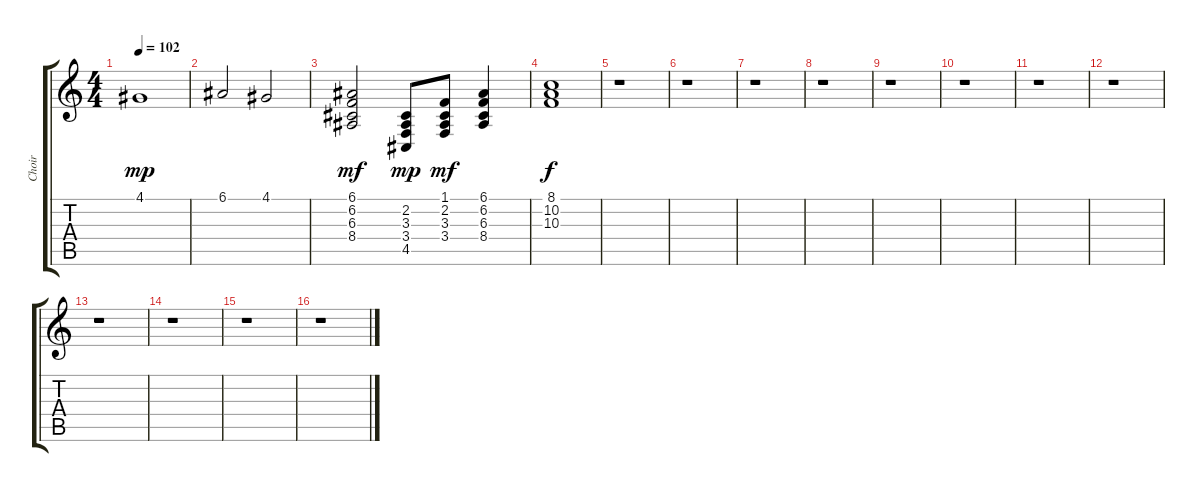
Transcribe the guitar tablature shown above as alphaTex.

\track ("Choir" "Choir") {instrument choiraahs}
\staff {score tabs}
\tuning (E4 B3 G3 D3 A2 E2) {hide}
\ts (4 4)
\tempo 102
\clef g2
\ks c
4.1.1{dy mp instrument choiraahs} |
6.1.2 4.1.2 |
(6.1 6.2 6.3 8.4).2{dy mf} (2.2 3.3 3.4 4.5).8{dy mp} (1.1 2.2 3.3 3.4).8{dy mf} (6.1 6.2 6.3 8.4).4 |
(8.1 10.2 10.3).1{dy f} |
r.1 |
r.1 |
r.1 |
r.1 |
r.1 |
r.1 |
r.1 |
r.1 |
r.1 |
r.1 |
r.1 |
r.1
